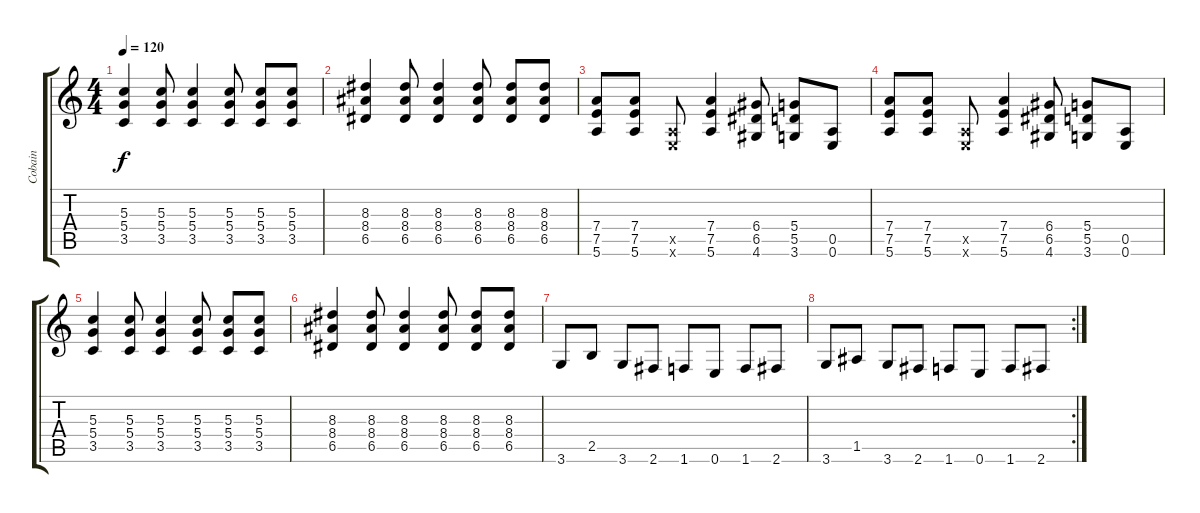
\track ("Cobain" "Cobain") {instrument distortionguitar}
\staff {score tabs}
\tuning (E4 B3 G3 D3 A2 E2) {hide}
\ts (4 4)
\tempo 120
\clef g2
\ks c
(5.3 5.4 3.5).4{dy f} (5.3 5.4 3.5).8 (5.3 5.4 3.5).4 (5.3 5.4 3.5).8 (5.3 5.4 3.5).8 (5.3 5.4 3.5).8 |
(8.3 8.4 6.5).4 (8.3 8.4 6.5).8 (8.3 8.4 6.5).4 (8.3 8.4 6.5).8 (8.3 8.4 6.5).8 (8.3 8.4 6.5).8 |
(7.4 7.5 5.6).8 (7.4 7.5 5.6).8 (0.5{x} 0.6{x}).8 (7.4 7.5 5.6).4 (6.4 6.5 4.6).8 (5.4 5.5 3.6).8 (0.5 0.6).8 |
(7.4 7.5 5.6).8 (7.4 7.5 5.6).8 (0.5{x} 0.6{x}).8 (7.4 7.5 5.6).4 (6.4 6.5 4.6).8 (5.4 5.5 3.6).8 (0.5 0.6).8 |
(5.3 5.4 3.5).4 (5.3 5.4 3.5).8 (5.3 5.4 3.5).4 (5.3 5.4 3.5).8 (5.3 5.4 3.5).8 (5.3 5.4 3.5).8 |
(8.3 8.4 6.5).4 (8.3 8.4 6.5).8 (8.3 8.4 6.5).4 (8.3 8.4 6.5).8 (8.3 8.4 6.5).8 (8.3 8.4 6.5).8 |
3.6.8 2.5.8 3.6.8 2.6.8 1.6.8 0.6.8 1.6.8 2.6.8 |
\rc 2
3.6.8 1.5.8 3.6.8 2.6.8 1.6.8 0.6.8 1.6.8 2.6.8
